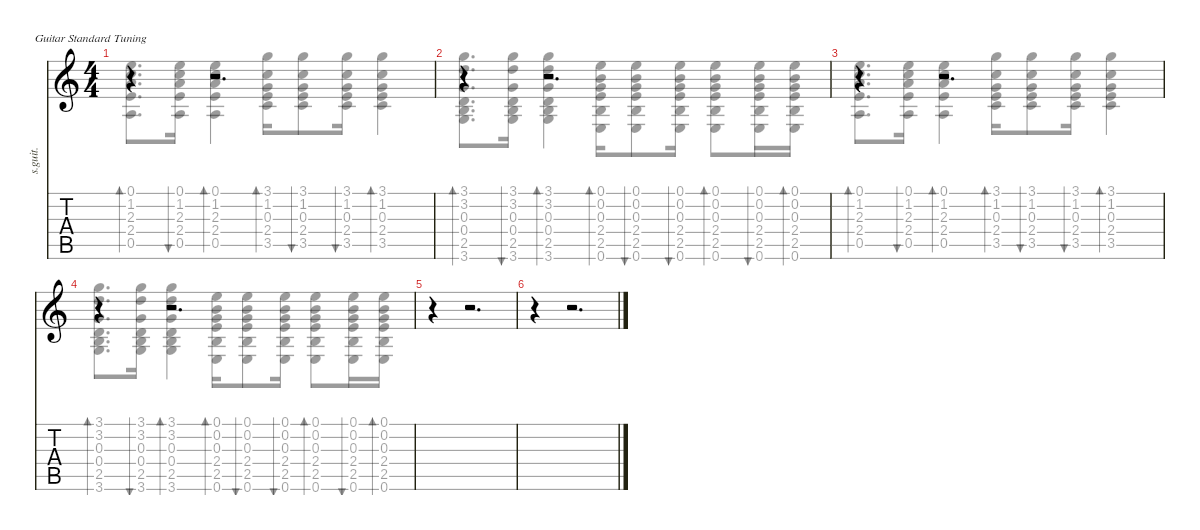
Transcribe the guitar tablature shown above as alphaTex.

\defaultSystemsLayout 4
\hideDynamics
\bracketExtendMode nobrackets
\track ("James Hetfield (Acoustic)" "s.guit.") {instrument acousticguitarnylon}
\staff {score tabs}
\tuning (E4 B3 G3 D3 A2 E2)
\voice
\ts (4 4)
\tempo (69 hide)
\clef g2
\ks c
r.4{bd 30 dy f} r.2{d bd 30} |
r.4{bd 30} r.2{d bd 30} |
r.4{bd 30} r.2{d bd 30} |
r.4{bd 30} r.2{d bd 30} |
r.4 r.2{d} |
r.4 r.2{d}
\voice
\clef g2
\ottava regular
\simile none
\ks c
(0.1 1.2 2.3 2.4 0.5).8{d bd 30 lyrics (0 "") lyrics (1 "") lyrics (2 "") lyrics (3 "") lyrics (4 "") dy f} (0.1 1.2 2.3 2.4 0.5).16{bu 30 lyrics (0 "") lyrics (1 "") lyrics (2 "") lyrics (3 "") lyrics (4 "")} (0.1 1.2 2.3 2.4 0.5).4{bd 30 lyrics (0 "") lyrics (1 "") lyrics (2 "") lyrics (3 "") lyrics (4 "")} (3.1 1.2 0.3 2.4 3.5).16{bd 30 lyrics (0 "") lyrics (1 "") lyrics (2 "") lyrics (3 "") lyrics (4 "")} (3.1 1.2 0.3 2.4 3.5).8{bu 30 lyrics (0 "") lyrics (1 "") lyrics (2 "") lyrics (3 "") lyrics (4 "")} (3.1 1.2 0.3 2.4 3.5).16{bu 30 lyrics (0 "") lyrics (1 "") lyrics (2 "") lyrics (3 "") lyrics (4 "")} (3.1 1.2 0.3 2.4 3.5).4{bd 30 lyrics (0 "") lyrics (1 "") lyrics (2 "") lyrics (3 "") lyrics (4 "")} |
(3.1 3.2 0.3 0.4 2.5 3.6).8{d bd 30 lyrics (0 "") lyrics (1 "") lyrics (2 "") lyrics (3 "") lyrics (4 "")} (3.1 3.2 0.3 0.4 2.5 3.6).16{bu 30 lyrics (0 "") lyrics (1 "") lyrics (2 "") lyrics (3 "") lyrics (4 "")} (3.1 3.2 0.3 0.4 2.5 3.6).4{bd 30 lyrics (0 "") lyrics (1 "") lyrics (2 "") lyrics (3 "") lyrics (4 "")} (0.1 0.2 0.3 2.4 2.5 0.6).16{bd 30 lyrics (0 "") lyrics (1 "") lyrics (2 "") lyrics (3 "") lyrics (4 "")} (0.1 0.2 0.3 2.4 2.5 0.6).8{bu 30 lyrics (0 "") lyrics (1 "") lyrics (2 "") lyrics (3 "") lyrics (4 "")} (0.1 0.2 0.3 2.4 2.5 0.6).16{bu 30 lyrics (0 "") lyrics (1 "") lyrics (2 "") lyrics (3 "") lyrics (4 "")} (0.1 0.2 0.3 2.4 2.5 0.6).8{bd 30 lyrics (0 "") lyrics (1 "") lyrics (2 "") lyrics (3 "") lyrics (4 "")} (0.1 0.2 0.3 2.4 2.5 0.6).16{bu 30 lyrics (0 "") lyrics (1 "") lyrics (2 "") lyrics (3 "") lyrics (4 "")} (0.1 0.2 0.3 2.4 2.5 0.6).16{bd 30 lyrics (0 "") lyrics (1 "") lyrics (2 "") lyrics (3 "") lyrics (4 "")} |
(0.1 1.2 2.3 2.4 0.5).8{d bd 30 lyrics (0 "") lyrics (1 "") lyrics (2 "") lyrics (3 "") lyrics (4 "")} (0.1 1.2 2.3 2.4 0.5).16{bu 30 lyrics (0 "") lyrics (1 "") lyrics (2 "") lyrics (3 "") lyrics (4 "")} (0.1 1.2 2.3 2.4 0.5).4{bd 30 lyrics (0 "") lyrics (1 "") lyrics (2 "") lyrics (3 "") lyrics (4 "")} (3.1 1.2 0.3 2.4 3.5).16{bd 30 lyrics (0 "") lyrics (1 "") lyrics (2 "") lyrics (3 "") lyrics (4 "")} (3.1 1.2 0.3 2.4 3.5).8{bu 30 lyrics (0 "") lyrics (1 "") lyrics (2 "") lyrics (3 "") lyrics (4 "")} (3.1 1.2 0.3 2.4 3.5).16{bu 30 lyrics (0 "") lyrics (1 "") lyrics (2 "") lyrics (3 "") lyrics (4 "")} (3.1 1.2 0.3 2.4 3.5).4{bd 30 lyrics (0 "") lyrics (1 "") lyrics (2 "") lyrics (3 "") lyrics (4 "")} |
(3.1 3.2 0.3 0.4 2.5 3.6).8{d bd 30 lyrics (0 "") lyrics (1 "") lyrics (2 "") lyrics (3 "") lyrics (4 "")} (3.1 3.2 0.3 0.4 2.5 3.6).16{bu 30 lyrics (0 "") lyrics (1 "") lyrics (2 "") lyrics (3 "") lyrics (4 "")} (3.1 3.2 0.3 0.4 2.5 3.6).4{bd 30 lyrics (0 "") lyrics (1 "") lyrics (2 "") lyrics (3 "") lyrics (4 "")} (0.1 0.2 0.3 2.4 2.5 0.6).16{bd 30 lyrics (0 "") lyrics (1 "") lyrics (2 "") lyrics (3 "") lyrics (4 "")} (0.1 0.2 0.3 2.4 2.5 0.6).8{bu 30 lyrics (0 "") lyrics (1 "") lyrics (2 "") lyrics (3 "") lyrics (4 "")} (0.1 0.2 0.3 2.4 2.5 0.6).16{bu 30 lyrics (0 "") lyrics (1 "") lyrics (2 "") lyrics (3 "") lyrics (4 "")} (0.1 0.2 0.3 2.4 2.5 0.6).8{bd 30 lyrics (0 "") lyrics (1 "") lyrics (2 "") lyrics (3 "") lyrics (4 "")} (0.1 0.2 0.3 2.4 2.5 0.6).16{bu 30 lyrics (0 "") lyrics (1 "") lyrics (2 "") lyrics (3 "") lyrics (4 "")} (0.1 0.2 0.3 2.4 2.5 0.6).16{bd 30 lyrics (0 "") lyrics (1 "") lyrics (2 "") lyrics (3 "") lyrics (4 "")} |
r.4 r.2{d} |
r.4 r.2{d}
